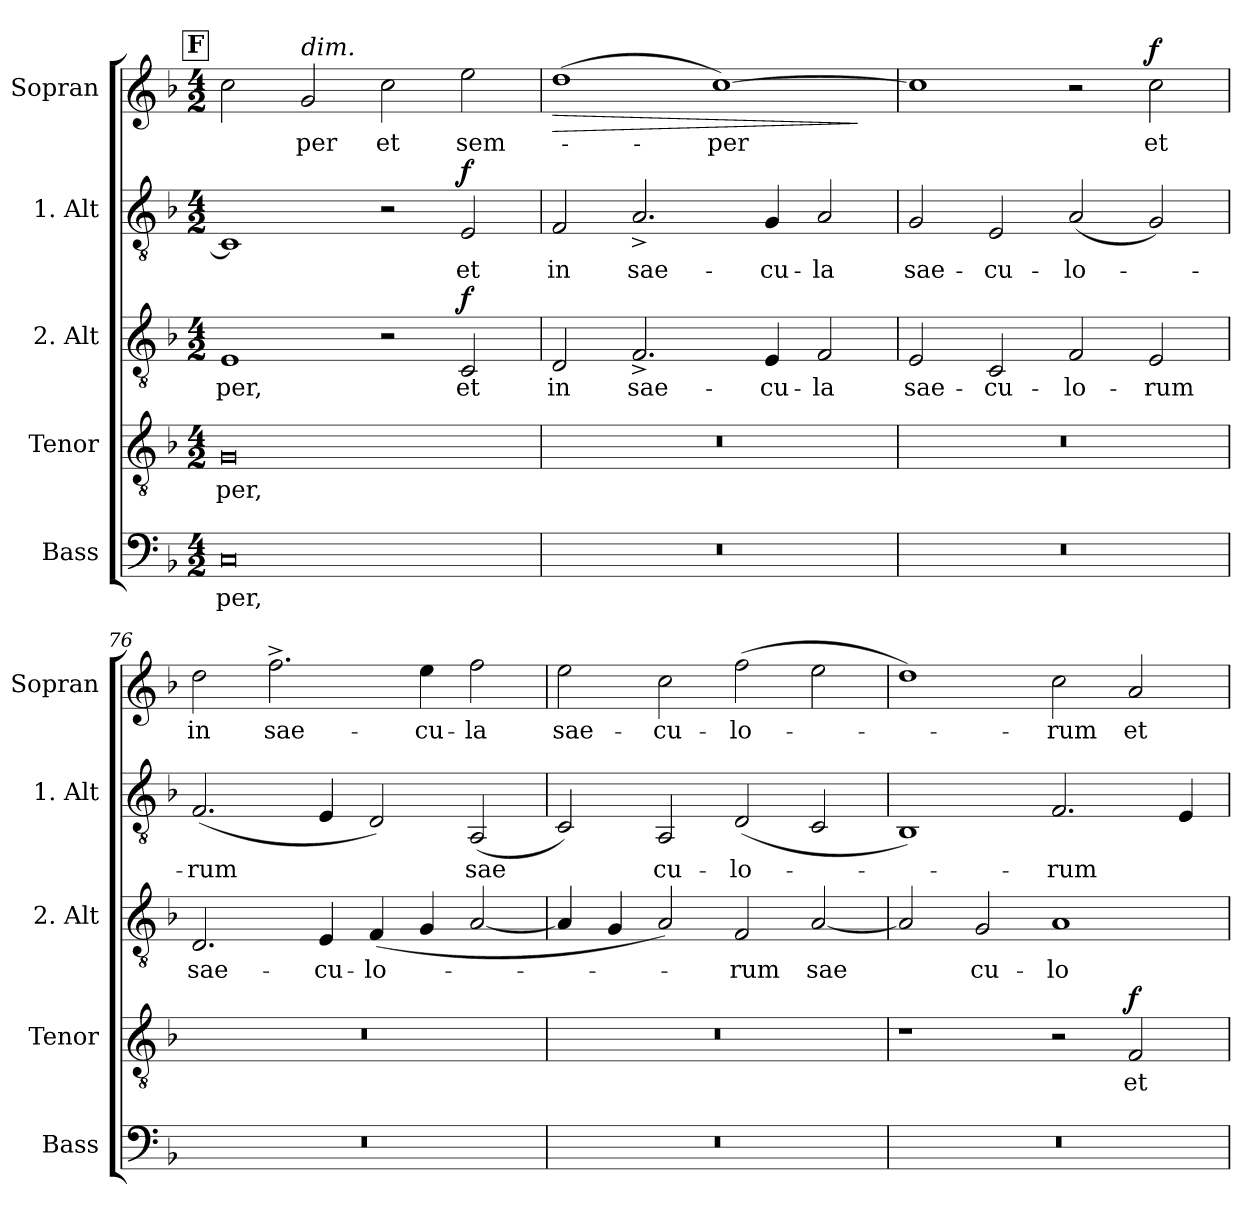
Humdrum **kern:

**kern	**text	**kern	**text	**dynam	**kern	**text	**dynam	**kern	**text	**dynam	**kern	**text	**dynam
*part5	*part5	*part4	*part4	*part4	*part3	*part3	*part3	*part2	*part2	*part2	*part1	*part1	*part1
*staff5	*staff5	*staff4	*staff4	*staff4	*staff3	*staff3	*staff3	*staff2	*staff2	*staff2	*staff1	*staff1	*staff1
*I"Bass	*	*I"Tenor	*	*	*I"2. Alt	*	*	*I"1. Alt	*	*	*I"Sopran	*	*
*I'Bass	*	*I'Tenor	*	*	*I'2. Alt	*	*	*I'1. Alt	*	*	*I'Sopran	*	*
!!LO:PB:g=z
*clefF4	*	*clefGv2	*	*	*clefGv2	*	*	*clefGv2	*	*	*clefG2	*	*
*ITrd3c5	*	*	*	*	*ITrd-7c-12	*	*	*ITrd-7c-12	*	*	*	*	*
*k[]	*	*k[b-]	*	*	*k[b-]	*	*	*k[b-]	*	*	*k[b-]	*	*
*M4/2	*	*M4/2	*	*	*M4/2	*	*	*M4/2	*	*	*M4/2	*	*
!!LO:REH:place=s1:a:B:fs=16:t=F
=73	=73	=73	=73	=73	=73	=73	=73	=73	=73	=73	=73	=73	=73
!	!LO:LY:b	!	!LO:LY:b	!	!	!LO:LY:b	!	!	!	!	!	!	!
0GG	-per,	0G	-per,	.	1e	-per,	.	1c]	.	.	2cc\	.	.
!	!	!	!	!	!	!	!	!	!	!	!LO:TX:a:i:t=dim.	!	!
!	!	!	!	!	!	!	!	!	!	!	!	!LO:LY:b	!
.	.	.	.	.	.	.	.	.	.	.	2g/	-per	.
!	!	!	!	!	!	!	!	!	!	!	!	!LO:LY:b	!
.	.	.	.	.	2r	.	.	2r	.	.	2cc\	et	.
!	!	!	!	!	!	!LO:LY:b	!LO:DY:a	!	!LO:LY:b	!LO:DY:a	!	!LO:LY:b	!
.	.	.	.	.	2c/	et	f	2e/	et	f	2ee\	sem-	.
=74	=74	=74	=74	=74	=74	=74	=74	=74	=74	=74	=74	=74	=74
!	!	!	!	!	!	!LO:LY:b	!	!	!LO:LY:b	!	!	!	!LO:HP:b
0r	.	0r	.	.	2d/	in	.	2f/	in	.	(>1dd	.	>
!	!	!	!	!	!	!LO:LY:b	!	!	!LO:LY:b	!	!	!	!
.	.	.	.	.	2.f^/	sae-	.	2.a^/	sae-	.	.	.	.
!	!	!	!	!	!	!	!	!	!	!	!	!LO:LY:b	!
.	.	.	.	.	.	.	.	.	.	.	[1cc)	-per	.
!	!	!	!	!	!	!LO:LY:b	!	!	!LO:LY:b	!	!	!	!
.	.	.	.	.	4e/	-cu-	.	4g/	-cu-	.	.	.	.
!	!	!	!	!	!	!LO:LY:b	!	!	!LO:LY:b	!	!	!	!
.	.	.	.	.	2f/	-la	.	2a/	-la	.	.	.	.
.	.	.	.	.	.	.	.	.	.	.	.	.	]
=75	=75	=75	=75	=75	=75	=75	=75	=75	=75	=75	=75	=75	=75
!	!	!	!	!	!	!LO:LY:b	!	!	!LO:LY:b	!	!	!	!
0r	.	0r	.	.	2e/	sae-	.	2g/	sae-	.	1cc]	.	.
!	!	!	!	!	!	!LO:LY:b	!	!	!LO:LY:b	!	!	!	!
.	.	.	.	.	2c/	-cu-	.	2e/	-cu-	.	.	.	.
!	!	!	!	!	!	!LO:LY:b	!	!	!LO:LY:b	!	!	!	!
.	.	.	.	.	2f/	-lo-	.	(<2a/	-lo-	.	2r	.	.
!	!	!	!	!	!	!LO:LY:b	!	!	!	!	!	!LO:LY:b	!LO:DY:a
.	.	.	.	.	2e/	-rum	.	2g/)	.	.	2cc\	et	f
=76	=76	=76	=76	=76	=76	=76	=76	=76	=76	=76	=76	=76	=76
!	!	!	!	!	!	!LO:LY:b	!	!	!LO:LY:b	!	!	!LO:LY:b	!
0r	.	0r	.	.	2.d/	sae-	.	(<2.f/	-rum	.	2dd\	in	.
!	!	!	!	!	!	!	!	!	!	!	!	!LO:LY:b	!
.	.	.	.	.	.	.	.	.	.	.	2.ff^\	sae-	.
!	!	!	!	!	!	!LO:LY:b	!	!	!	!	!	!	!
.	.	.	.	.	4e/	-cu-	.	4e/	.	.	.	.	.
!	!	!	!	!	!	!LO:LY:b	!	!	!	!	!	!	!
.	.	.	.	.	(<4f/	-lo-	.	2d/)	.	.	.	.	.
!	!	!	!	!	!	!	!	!	!	!	!	!LO:LY:b	!
.	.	.	.	.	4g/	.	.	.	.	.	4ee\	-cu-	.
!	!	!	!	!	!	!	!	!	!LO:LY:b	!	!	!LO:LY:b	!
.	.	.	.	.	[2a/	.	.	(<2A/	sae	.	2ff\	-la	.
=77	=77	=77	=77	=77	=77	=77	=77	=77	=77	=77	=77	=77	=77
!	!	!	!	!	!	!	!	!	!	!	!	!LO:LY:b	!
0r	.	0r	.	.	4a/]	.	.	2c/)	.	.	2ee\	sae-	.
.	.	.	.	.	4g/	.	.	.	.	.	.	.	.
!	!	!	!	!	!	!	!	!	!LO:LY:b	!	!	!LO:LY:b	!
.	.	.	.	.	2a/)	.	.	2A/	cu-	.	2cc\	-cu-	.
!	!	!	!	!	!	!LO:LY:b	!	!	!LO:LY:b	!	!	!LO:LY:b	!
.	.	.	.	.	2f/	-rum	.	(<2d/	-lo-	.	(>2ff\	-lo-	.
!	!	!	!	!	!	!LO:LY:b	!	!	!	!	!	!	!
.	.	.	.	.	[2a/	sae	.	2c/	.	.	2ee\	.	.
!!LO:LB:g=z
=78	=78	=78	=78	=78	=78	=78	=78	=78	=78	=78	=78	=78	=78
0r	.	1r	.	.	2a/]	.	.	1B-)	.	.	1dd)	.	.
!	!	!	!	!	!	!LO:LY:b	!	!	!	!	!	!	!
.	.	.	.	.	2g/	cu-	.	.	.	.	.	.	.
!	!	!	!	!	!	!LO:LY:b	!	!	!LO:LY:b	!	!	!LO:LY:b	!
.	.	2r	.	.	1a	-lo-	.	2.f/	-rum	.	2cc\	-rum	.
!	!	!	!LO:LY:b	!LO:DY:a	!	!	!	!	!	!	!	!LO:LY:b	!
.	.	2F/	et	f	.	.	.	.	.	.	2a/	et	.
.	.	.	.	.	.	.	.	4e/	.	.	.	.	.
=	=	=	=	=	=	=	=	=	=	=	=	=	=
*-	*-	*-	*-	*-	*-	*-	*-	*-	*-	*-	*-	*-	*-
